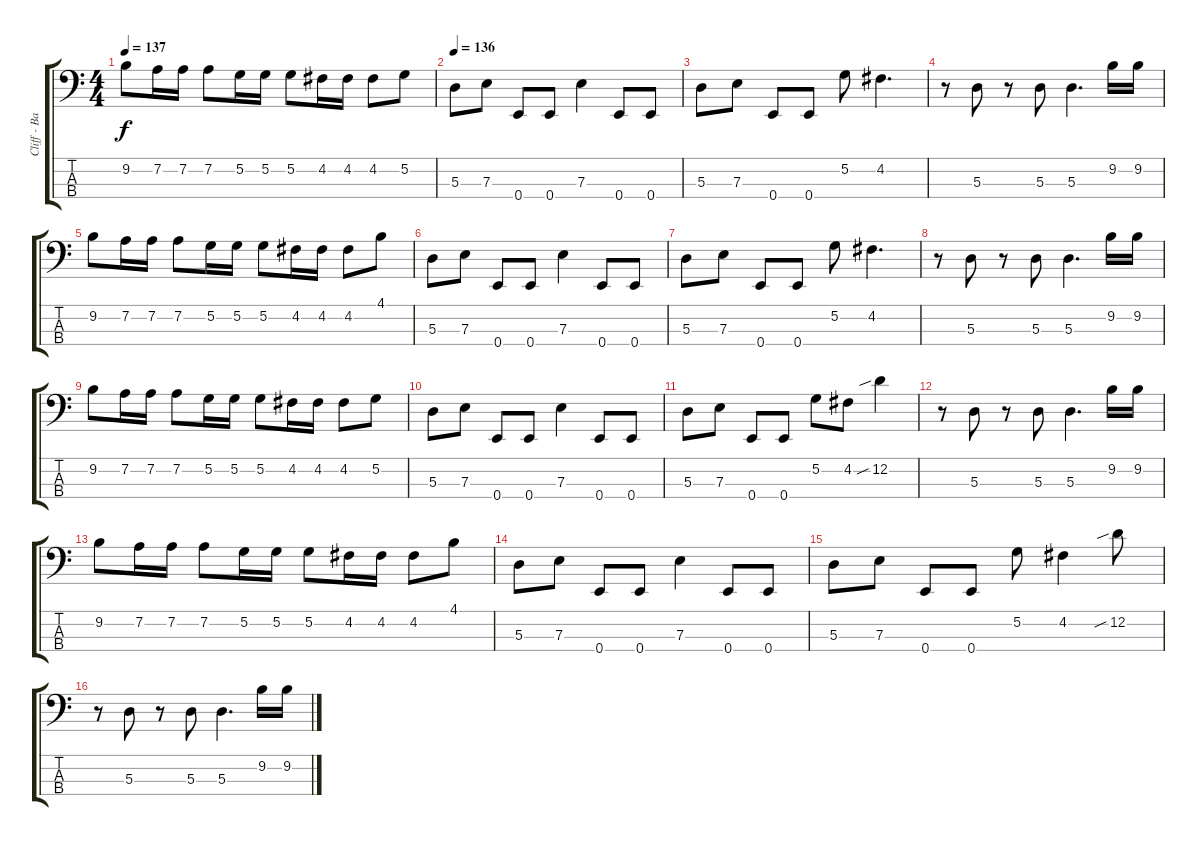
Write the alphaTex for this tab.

\track ("Cliff - Bass" "Cliff - Ba") {instrument electricbassfinger}
\staff {score tabs}
\tuning (G2 D2 A1 E1) {hide}
\ts (4 4)
\tempo 137
\clef f4
\ks c
9.2.8{dy f} 7.2.16 7.2.16 7.2.8 5.2.16 5.2.16 5.2.8 4.2.16 4.2.16 4.2.8 5.2.8 |
\tempo 136
5.3.8 7.3.8 0.4.8 0.4.8 7.3.4 0.4.8 0.4.8 |
5.3.8 7.3.8 0.4.8 0.4.8 5.2.8 4.2.4{d} |
r.8 5.3.8 r.8 5.3.8 5.3.4{d} 9.2.16 9.2.16 |
9.2.8 7.2.16 7.2.16 7.2.8 5.2.16 5.2.16 5.2.8 4.2.16 4.2.16 4.2.8 4.1.8 |
5.3.8 7.3.8 0.4.8 0.4.8 7.3.4 0.4.8 0.4.8 |
5.3.8 7.3.8 0.4.8 0.4.8 5.2.8 4.2.4{d} |
r.8 5.3.8 r.8 5.3.8 5.3.4{d} 9.2.16 9.2.16 |
9.2.8 7.2.16 7.2.16 7.2.8 5.2.16 5.2.16 5.2.8 4.2.16 4.2.16 4.2.8 5.2.8 |
5.3.8 7.3.8 0.4.8 0.4.8 7.3.4 0.4.8 0.4.8 |
5.3.8 7.3.8 0.4.8 0.4.8 5.2.8 4.2.8 12.2{sib}.4 |
r.8 5.3.8 r.8 5.3.8 5.3.4{d} 9.2.16 9.2.16 |
9.2.8 7.2.16 7.2.16 7.2.8 5.2.16 5.2.16 5.2.8 4.2.16 4.2.16 4.2.8 4.1.8 |
5.3.8 7.3.8 0.4.8 0.4.8 7.3.4 0.4.8 0.4.8 |
5.3.8 7.3.8 0.4.8 0.4.8 5.2.8 4.2.4 12.2{sib}.8 |
r.8 5.3.8 r.8 5.3.8 5.3.4{d} 9.2.16 9.2.16
